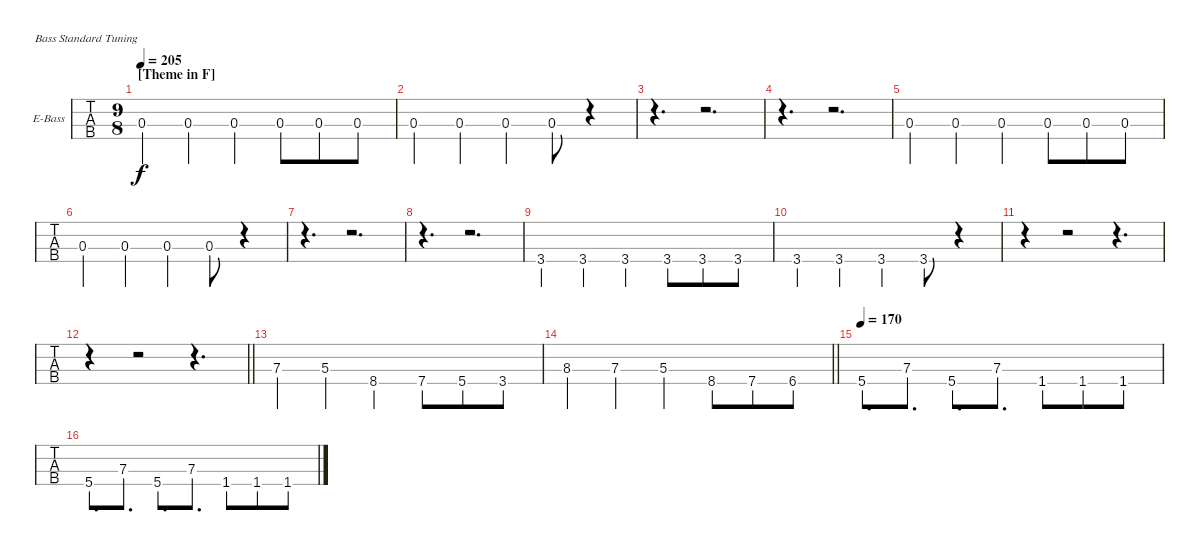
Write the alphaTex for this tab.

\bracketExtendMode nobrackets
\firstSystemTrackNameOrientation horizontal
\otherSystemsTrackNameOrientation horizontal
\track ("Bass" "E-Bass") {instrument electricbassfinger}
\staff {tabs}
\tuning (G2 D2 A1 E1)
\ts (9 8)
\section ("" "[Theme in F]")
\tempo 205
\clef f4
\ks c
0.3{st}.4{dy f} 0.3{st}.4 0.3{st}.4 0.3.8 0.3.8 0.3.8 |
0.3{st}.4 0.3{st}.4 0.3{st}.4 0.3{st}.8 r.4 |
r.4{d} r.2{d} |
r.4{d} r.2{d} |
0.3{st}.4 0.3{st}.4 0.3{st}.4 0.3.8 0.3.8 0.3.8 |
0.3{st}.4 0.3{st}.4 0.3{st}.4 0.3{st}.8 r.4 |
r.4{d} r.2{d} |
r.4{d} r.2{d} |
3.4{st}.4 3.4{st}.4 3.4{st}.4 3.4.8 3.4.8 3.4.8 |
3.4{st}.4 3.4{st}.4 3.4{st}.4 3.4{st}.8 r.4 |
r.4 r.2 r.4{d} |
\barLineRight lightlight
r.4 r.2 r.4{d} |
7.3.4 5.3.4 8.4.4 7.4.8 5.4.8 3.4.8 |
\barLineRight lightlight
8.3.4 7.3.4 5.3.4 8.4.8 7.4.8 6.4.8 |
\tempo 170
5.4.8{d} 7.3.8{d} 5.4.8{d} 7.3.8{d} 1.4.8 1.4.8 1.4.8 |
5.4.8{d} 7.3.8{d} 5.4.8{d} 7.3.8{d} 1.4.8 1.4.8 1.4.8
